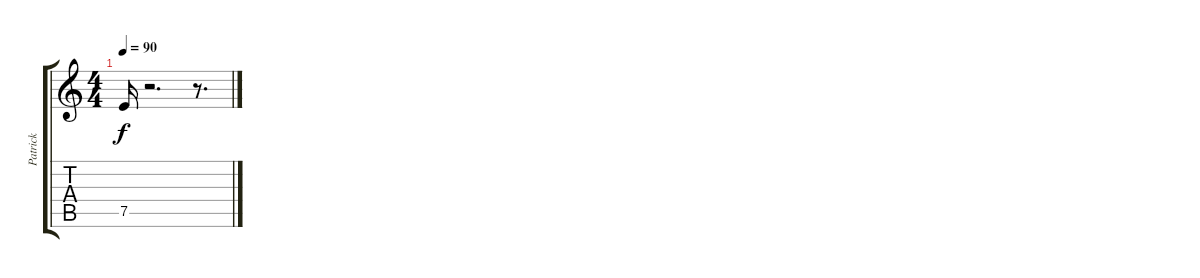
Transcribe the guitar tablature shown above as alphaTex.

\track ("Patrick" "Patrick") {instrument overdrivenguitar}
\staff {score tabs}
\tuning (E4 B3 G3 D3 A2 D2) {hide}
\ts (4 4)
\tempo 90
\clef g2
\ks c
7.5.16{dy f} r.2{d} r.8{d}
